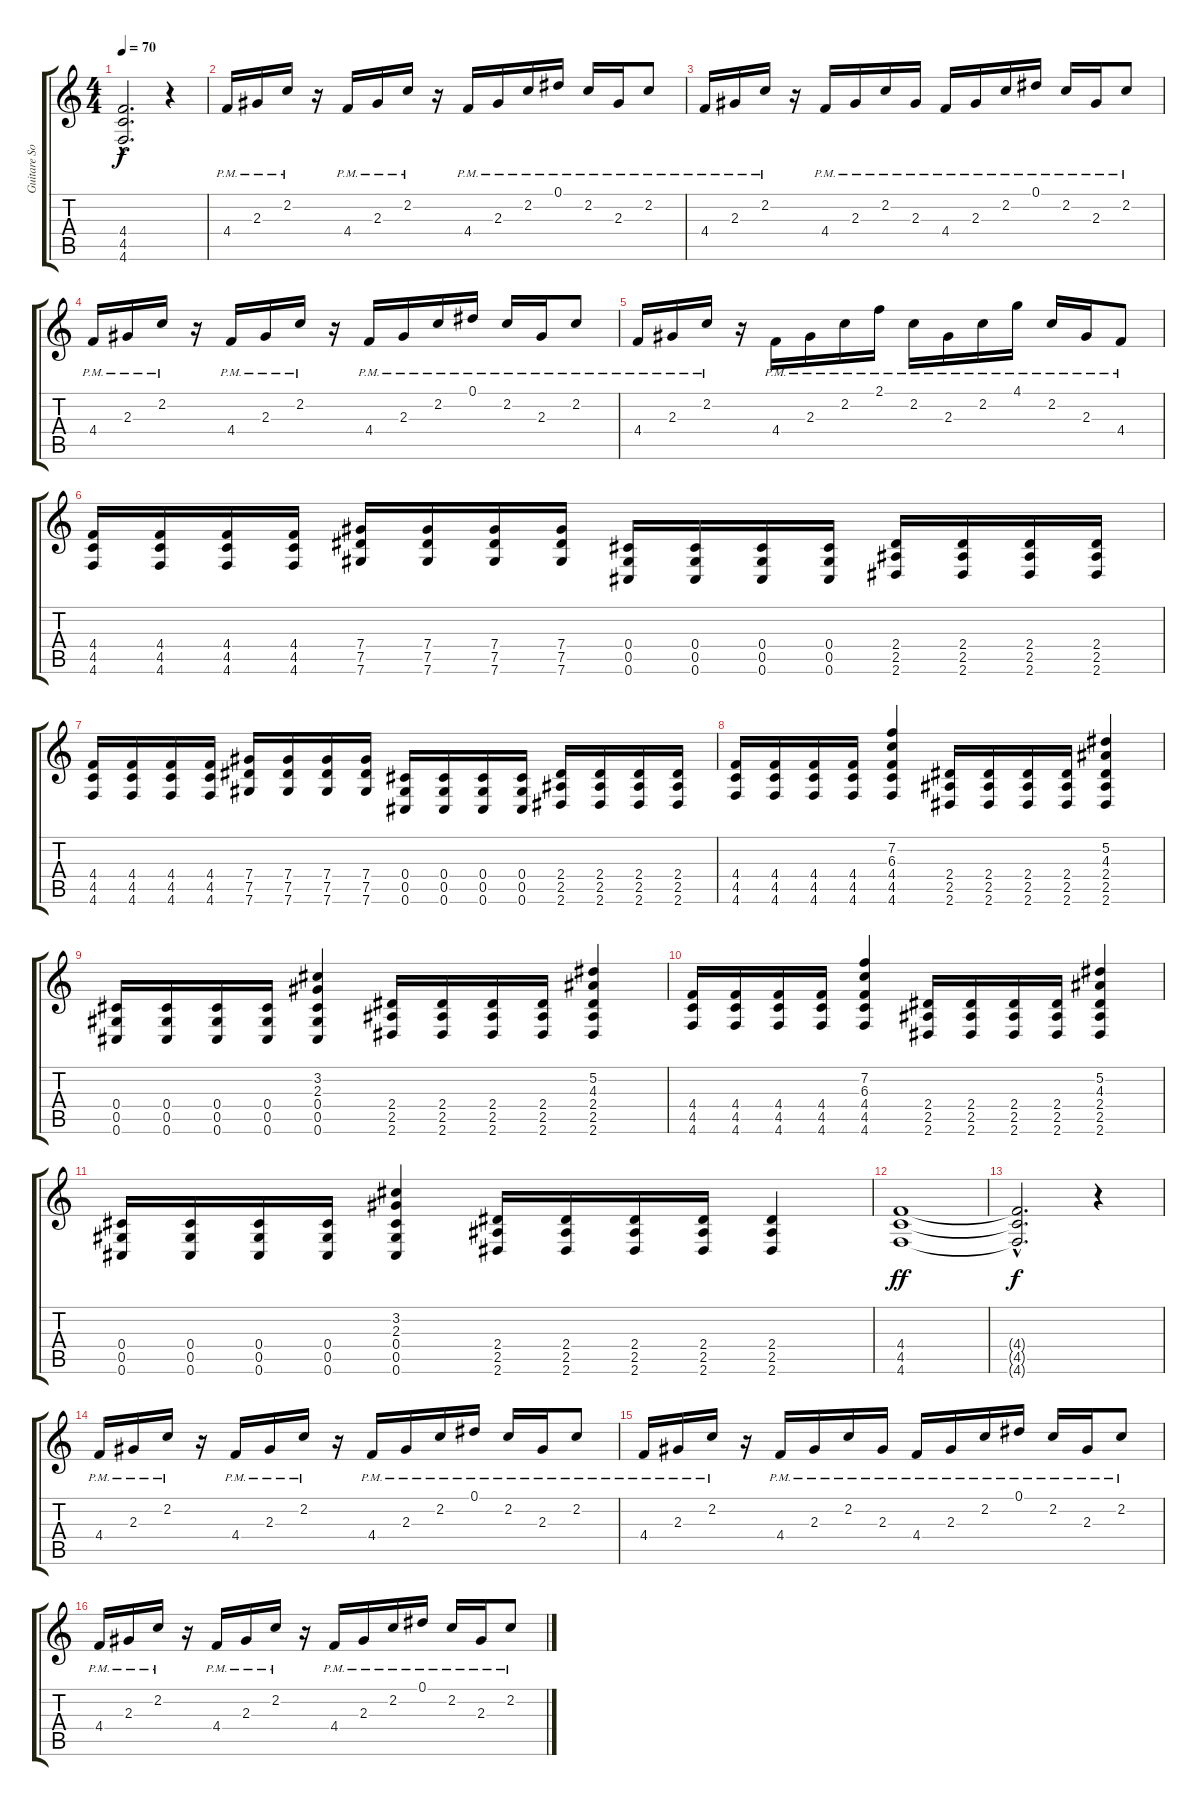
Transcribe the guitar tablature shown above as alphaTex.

\track ("Guitare Solo (Acey Slade)" "Guitare So") {instrument distortionguitar}
\staff {score tabs}
\tuning (Eb4 Bb3 Gb3 Db3 Ab2 Db2) {hide}
\ts (4 4)
\tempo 70
\clef g2
\ks c
(4.4{hac t} 4.5{hac t} 4.6{hac t}).2{d dy f} r.4 |
4.4{pm}.16 2.3{pm}.16 2.2{pm}.16 r.16 4.4{pm}.16 2.3{pm}.16 2.2{pm}.16 r.16 4.4{pm}.16 2.3{pm}.16 2.2{pm}.16 0.1{pm}.16 2.2{pm}.16 2.3{pm}.16 2.2{pm}.8 |
4.4{pm}.16 2.3{pm}.16 2.2{pm}.16 r.16 4.4{pm}.16 2.3{pm}.16 2.2{pm}.16 2.3{pm}.16 4.4{pm}.16 2.3{pm}.16 2.2{pm}.16 0.1{pm}.16 2.2{pm}.16 2.3{pm}.16 2.2{pm}.8 |
4.4{pm}.16 2.3{pm}.16 2.2{pm}.16 r.16 4.4{pm}.16 2.3{pm}.16 2.2{pm}.16 r.16 4.4{pm}.16 2.3{pm}.16 2.2{pm}.16 0.1{pm}.16 2.2{pm}.16 2.3{pm}.16 2.2{pm}.8 |
4.4{pm}.16 2.3{pm}.16 2.2{pm}.16 r.16 4.4{pm}.16 2.3{pm}.16 2.2{pm}.16 2.1{pm}.16 2.2{pm}.16 2.3{pm}.16 2.2{pm}.16 4.1{pm}.16 2.2{pm}.16 2.3{pm}.16 4.4{pm}.8 |
(4.4 4.5 4.6).16 (4.4 4.5 4.6).16 (4.4 4.5 4.6).16 (4.4 4.5 4.6).16 (7.4 7.5 7.6).16 (7.4 7.5 7.6).16 (7.4 7.5 7.6).16 (7.4 7.5 7.6).16 (0.4 0.5 0.6).16 (0.4 0.5 0.6).16 (0.4 0.5 0.6).16 (0.4 0.5 0.6).16 (2.4 2.5 2.6).16 (2.4 2.5 2.6).16 (2.4 2.5 2.6).16 (2.4 2.5 2.6).16 |
(4.4 4.5 4.6).16 (4.4 4.5 4.6).16 (4.4 4.5 4.6).16 (4.4 4.5 4.6).16 (7.4 7.5 7.6).16 (7.4 7.5 7.6).16 (7.4 7.5 7.6).16 (7.4 7.5 7.6).16 (0.4 0.5 0.6).16 (0.4 0.5 0.6).16 (0.4 0.5 0.6).16 (0.4 0.5 0.6).16 (2.4 2.5 2.6).16 (2.4 2.5 2.6).16 (2.4 2.5 2.6).16 (2.4 2.5 2.6).16 |
(4.4 4.5 4.6).16 (4.4 4.5 4.6).16 (4.4 4.5 4.6).16 (4.4 4.5 4.6).16 (7.2 6.3 4.4 4.5 4.6).4 (2.4 2.5 2.6).16 (2.4 2.5 2.6).16 (2.4 2.5 2.6).16 (2.4 2.5 2.6).16 (5.2 4.3 2.4 2.5 2.6).4 |
(0.4 0.5 0.6).16 (0.4 0.5 0.6).16 (0.4 0.5 0.6).16 (0.4 0.5 0.6).16 (3.2 2.3 0.4 0.5 0.6).4 (2.4 2.5 2.6).16 (2.4 2.5 2.6).16 (2.4 2.5 2.6).16 (2.4 2.5 2.6).16 (5.2 4.3 2.4 2.5 2.6).4 |
(4.4 4.5 4.6).16 (4.4 4.5 4.6).16 (4.4 4.5 4.6).16 (4.4 4.5 4.6).16 (7.2 6.3 4.4 4.5 4.6).4 (2.4 2.5 2.6).16 (2.4 2.5 2.6).16 (2.4 2.5 2.6).16 (2.4 2.5 2.6).16 (5.2 4.3 2.4 2.5 2.6).4 |
(0.4 0.5 0.6).16 (0.4 0.5 0.6).16 (0.4 0.5 0.6).16 (0.4 0.5 0.6).16 (3.2 2.3 0.4 0.5 0.6).4 (2.4 2.5 2.6).16 (2.4 2.5 2.6).16 (2.4 2.5 2.6).16 (2.4 2.5 2.6).16 (2.4 2.5 2.6).4 |
(4.4 4.5 4.6).1{dy ff} |
(4.4{hac t} 4.5{hac t} 4.6{hac t}).2{d dy f} r.4 |
4.4{pm}.16 2.3{pm}.16 2.2{pm}.16 r.16 4.4{pm}.16 2.3{pm}.16 2.2{pm}.16 r.16 4.4{pm}.16 2.3{pm}.16 2.2{pm}.16 0.1{pm}.16 2.2{pm}.16 2.3{pm}.16 2.2{pm}.8 |
4.4{pm}.16 2.3{pm}.16 2.2{pm}.16 r.16 4.4{pm}.16 2.3{pm}.16 2.2{pm}.16 2.3{pm}.16 4.4{pm}.16 2.3{pm}.16 2.2{pm}.16 0.1{pm}.16 2.2{pm}.16 2.3{pm}.16 2.2{pm}.8 |
4.4{pm}.16 2.3{pm}.16 2.2{pm}.16 r.16 4.4{pm}.16 2.3{pm}.16 2.2{pm}.16 r.16 4.4{pm}.16 2.3{pm}.16 2.2{pm}.16 0.1{pm}.16 2.2{pm}.16 2.3{pm}.16 2.2{pm}.8
